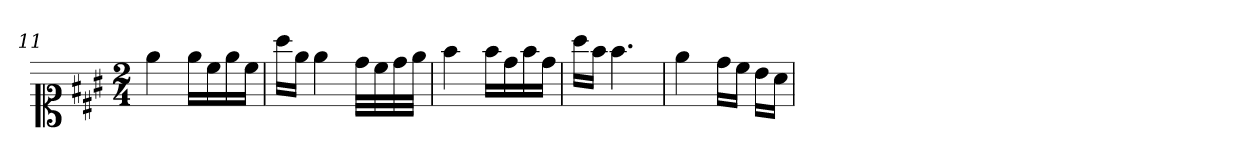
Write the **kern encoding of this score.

**kern
*part1
*staff1
*clefC1
*k[f#c#g#]
*M2/4
*clefC1
*k[f#c#g#]
*M2/4
*clefC1
*k[f#c#g#]
*M2/4
*clefC1
*k[f#c#g#]
*M2/4
*clefC1
*k[f#c#g#]
*M2/4
*clefC1
*k[f#c#g#]
*M2/4
*clefC1
*k[f#c#g#]
*M2/4
*clefC1
*k[f#c#g#]
*M2/4
*clefC1
*k[f#c#g#]
*M2/4
*clefC1
*k[f#c#g#]
*M2/4
=11
*clefC1
*k[f#c#g#]
*M2/4
4ee
16eeLL
16cc#
16ee
16cc#JJ
=12
16aaLL
16eeJJ
4ee
32ddLLL
32cc#
32dd
32eeJJJ
=13
4ff#
16ff#LL
16dd
16ff#
16ddJJ
=14
16aaLL
16ff#JJ
4.ff#
=15
4ee
16ddLL
16cc#JJ
16bLL
16aJJ
=
*-
